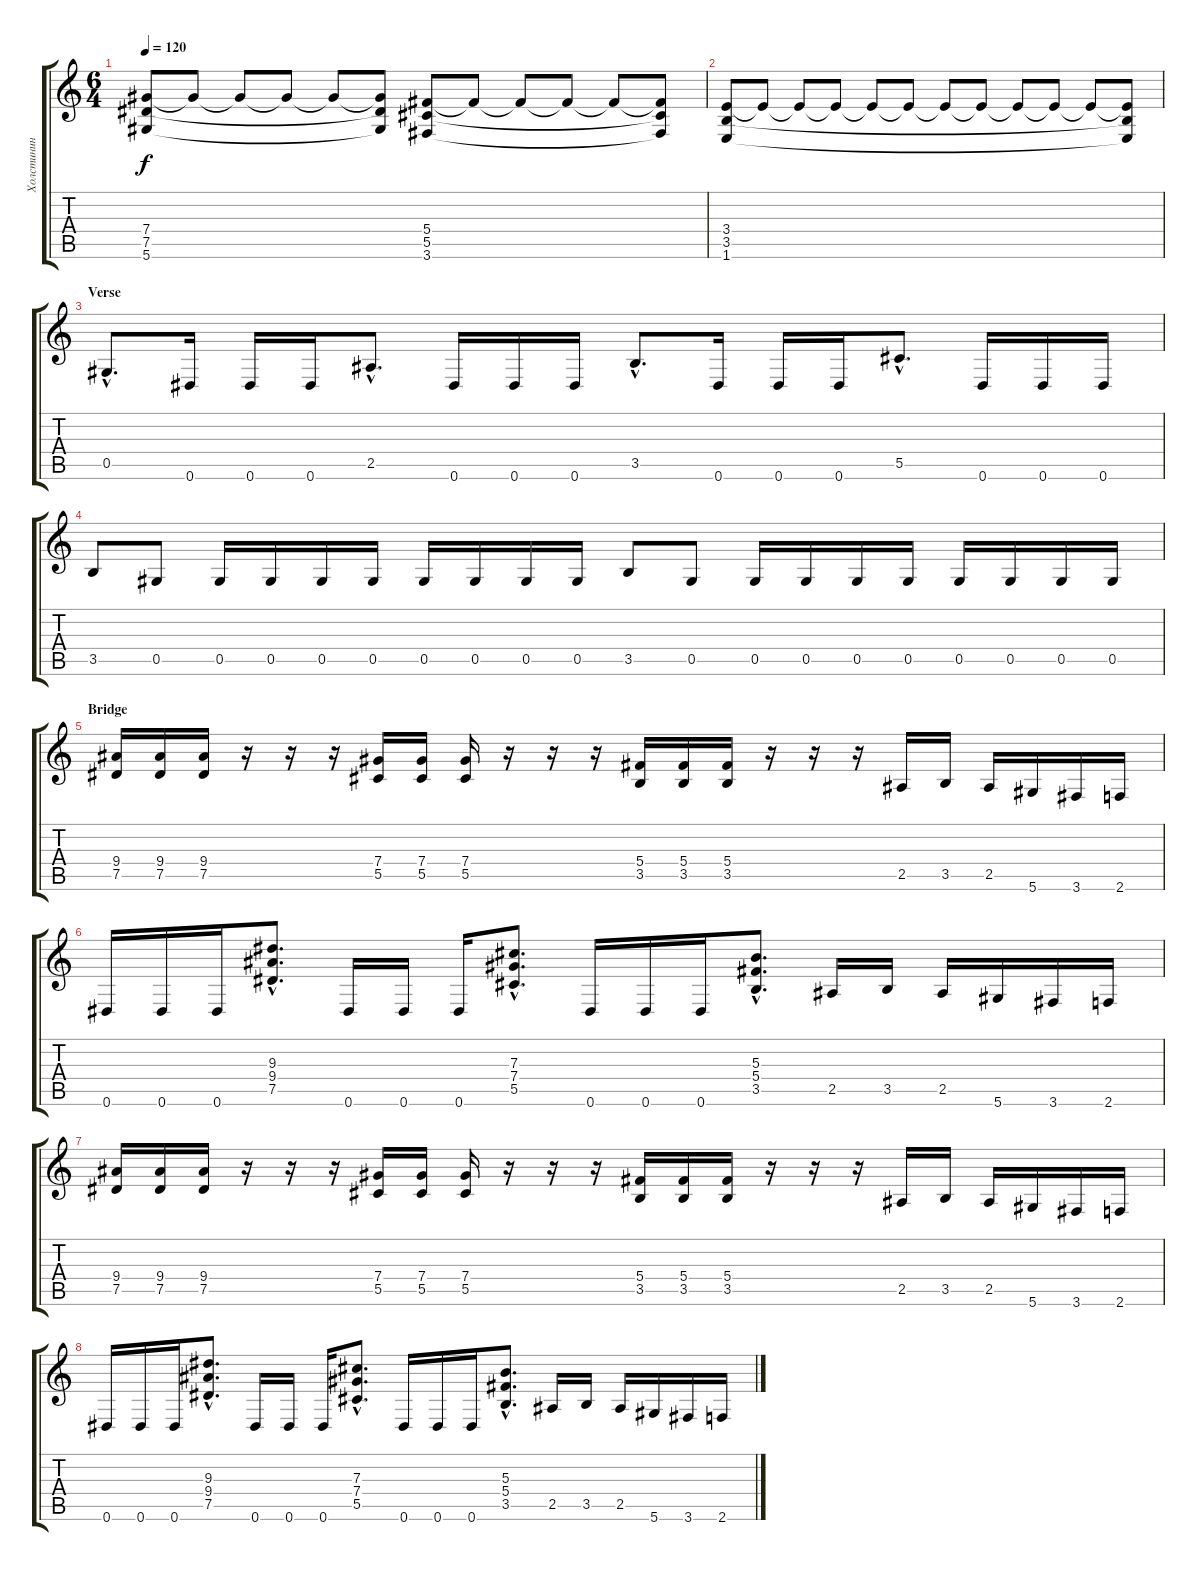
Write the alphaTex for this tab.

\track ("Холстинин (Guitar 2)" "Холстинин ") {instrument distortionguitar}
\staff {score tabs}
\tuning (Eb4 Bb3 Gb3 Db3 Ab2 Eb2) {hide}
\ts (6 4)
\tempo 120
\clef g2
\ks c
(7.4 7.5 5.6).8{dy f} 7.4{t}.8 7.4{t}.8 7.4{t}.8 7.4{t}.8 (7.4{t} 7.5{t} 5.6{t}).8 (5.4 5.5 3.6).8 5.4{t}.8 5.4{t}.8 5.4{t}.8 5.4{t}.8 (5.4{t} 5.5{t} 3.6{t}).8 |
(3.4 3.5 1.6).8 3.4{t}.8 3.4{t}.8 3.4{t}.8 3.4{t}.8 3.4{t}.8 3.4{t}.8 3.4{t}.8 3.4{t}.8 3.4{t}.8 3.4{t}.8 (3.4{t} 3.5{t} 1.6{t}).8 |
\section ("" "Verse")
0.5{hac}.8{d} 0.6.16 0.6.16 0.6.16 2.5{hac}.8{d} 0.6.16 0.6.16 0.6.16 3.5{hac}.8{d} 0.6.16 0.6.16 0.6.16 5.5{hac}.8{d} 0.6.16 0.6.16 0.6.16 |
3.5.8 0.5.8 0.5.16 0.5.16 0.5.16 0.5.16 0.5.16 0.5.16 0.5.16 0.5.16 3.5.8 0.5.8 0.5.16 0.5.16 0.5.16 0.5.16 0.5.16 0.5.16 0.5.16 0.5.16 |
\section ("" "Bridge")
(9.4 7.5).16 (9.4 7.5).16 (9.4 7.5).16 r.16 r.16 r.16 (7.4 5.5).16 (7.4 5.5).16 (7.4 5.5).16 r.16 r.16 r.16 (5.4 3.5).16 (5.4 3.5).16 (5.4 3.5).16 r.16 r.16 r.16 2.5.16 3.5.16 2.5.16 5.6.16 3.6.16 2.6.16 |
0.6.16 0.6.16 0.6.16 (9.3{hac} 9.4{hac} 7.5{hac}).8{d} 0.6.16 0.6.16 0.6.16 (7.3{hac} 7.4{hac} 5.5{hac}).8{d} 0.6.16 0.6.16 0.6.16 (5.3{hac} 5.4{hac} 3.5{hac}).8{d} 2.5.16 3.5.16 2.5.16 5.6.16 3.6.16 2.6.16 |
(9.4 7.5).16 (9.4 7.5).16 (9.4 7.5).16 r.16 r.16 r.16 (7.4 5.5).16 (7.4 5.5).16 (7.4 5.5).16 r.16 r.16 r.16 (5.4 3.5).16 (5.4 3.5).16 (5.4 3.5).16 r.16 r.16 r.16 2.5.16 3.5.16 2.5.16 5.6.16 3.6.16 2.6.16 |
0.6.16 0.6.16 0.6.16 (9.3{hac} 9.4{hac} 7.5{hac}).8{d} 0.6.16 0.6.16 0.6.16 (7.3{hac} 7.4{hac} 5.5{hac}).8{d} 0.6.16 0.6.16 0.6.16 (5.3{hac} 5.4{hac} 3.5{hac}).8{d} 2.5.16 3.5.16 2.5.16 5.6.16 3.6.16 2.6.16
